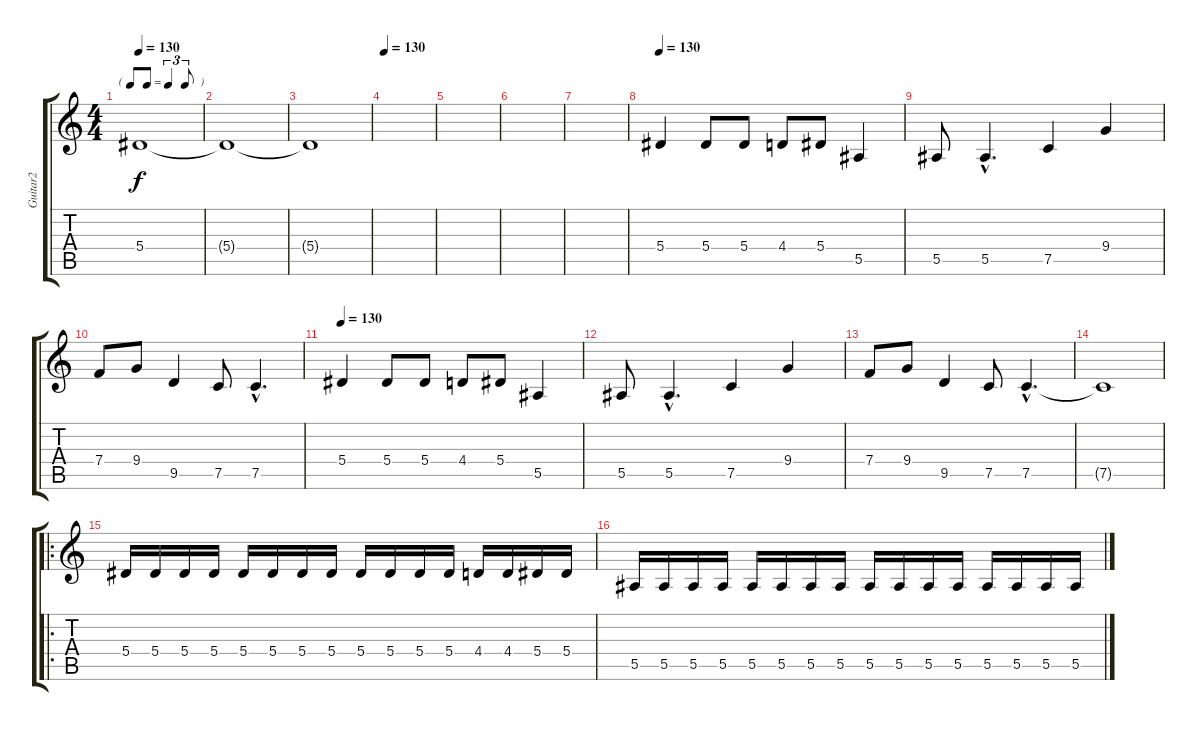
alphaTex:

\track ("Guitar2" "Guitar2") {instrument overdrivenguitar}
\staff {score tabs}
\tuning (C4 G3 Eb3 Bb2 F2 C2) {hide}
\ts (4 4)
\tf triplet8th
\tempo 130
\clef g2
\ks c
5.4{t}.1{dy f} |
5.4{t}.1 |
5.4{t}.1 |
\tempo 130
|
|
|
|
\tempo 130
5.4.4 5.4.8 5.4.8 4.4.8 5.4.8 5.5.4 |
5.5.8 5.5{hac}.4{d} 7.5.4 9.4.4 |
7.4.8 9.4.8 9.5.4 7.5.8 7.5{hac}.4{d} |
\tempo 130
5.4.4 5.4.8 5.4.8 4.4.8 5.4.8 5.5.4 |
5.5.8 5.5{hac}.4{d} 7.5.4 9.4.4 |
7.4.8 9.4.8 9.5.4 7.5.8 7.5{hac}.4{d} |
7.5{t}.1 |
\ro
5.4.16 5.4.16 5.4.16 5.4.16 5.4.16 5.4.16 5.4.16 5.4.16 5.4.16 5.4.16 5.4.16 5.4.16 4.4.16 4.4.16 5.4.16 5.4.16 |
5.5.16 5.5.16 5.5.16 5.5.16 5.5.16 5.5.16 5.5.16 5.5.16 5.5.16 5.5.16 5.5.16 5.5.16 5.5.16 5.5.16 5.5.16 5.5.16
